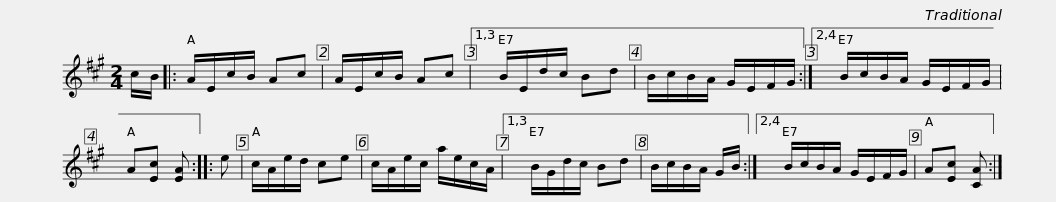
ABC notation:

X:1
L:1/8
M:2/4
I:linebreak $
K:A
V:1 treble
V:1
 c/B/ |: A/E/c/B/ Ac | A/E/c/B/ Ac |1,3 B/E/d/c/ Bd | B/c/B/A/ G/E/F/G/ :|2,4 %5
 B/c/B/A/ G/E/F/G/ | A[Ec] [EA] :: e |$ c/A/e/d/ ce | c/A/e/c/ a/e/c/A/ |1,3 %10
 B/G/d/c/ Bd | B/c/B/A/ G/B/ :|2,4 B/c/B/A/ G/E/F/G/ | A[Ec] [CA] :| %14
